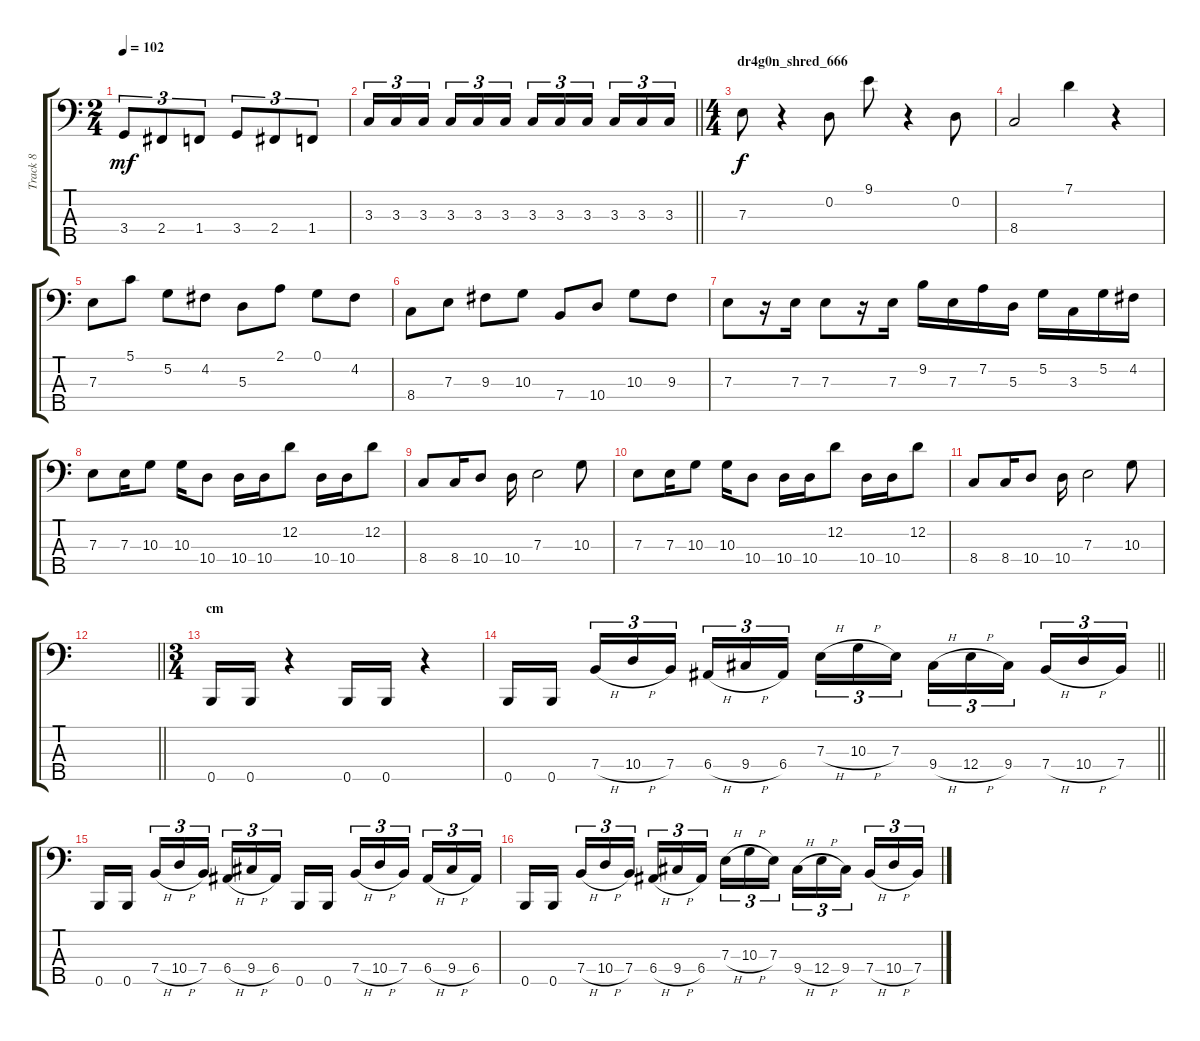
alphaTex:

\track ("Track 8" "Track 8") {instrument electricbassfinger}
\staff {score tabs}
\tuning (G2 D2 A1 E1 B0) {hide}
\ts (2 4)
\tempo 102
\clef f4
\ks c
3.4.8{tu (3 2) dy mf} 2.4.8{tu (3 2)} 1.4.8{tu (3 2)} 3.4.8{tu (3 2)} 2.4.8{tu (3 2)} 1.4.8{tu (3 2)} |
\barLineRight lightlight
3.3.16{tu (3 2)} 3.3.16{tu (3 2)} 3.3.16{tu (3 2) beam splitsecondary} 3.3.16{tu (3 2)} 3.3.16{tu (3 2)} 3.3.16{tu (3 2)} 3.3.16{tu (3 2)} 3.3.16{tu (3 2)} 3.3.16{tu (3 2) beam splitsecondary} 3.3.16{tu (3 2)} 3.3.16{tu (3 2)} 3.3.16{tu (3 2)} |
\ts (4 4)
\section ("" "dr4g0n_shred_666")
7.3.8{dy f} r.4 0.2.8 9.1.8 r.4 0.2.8 |
8.4.2 7.1.4 r.4 |
7.3.8 5.1.8 5.2.8 4.2.8 5.3.8 2.1.8 0.1.8 4.2.8 |
8.4.8 7.3.8 9.3.8 10.3.8 7.4.8 10.4.8 10.3.8 9.3.8 |
7.3.8 r.16 7.3.16 7.3.8 r.16 7.3.16 9.2.16 7.3.16 7.2.16 5.3.16 5.2.16 3.3.16 5.2.16 4.2.16 |
7.3.8 7.3.16 10.3.8 10.3.16 10.4.8 10.4.16 10.4.16 12.2.8 10.4.16 10.4.16 12.2.8 |
8.4.8 8.4.16 10.4.8 10.4.16 7.3.2 10.3.8 |
7.3.8 7.3.16 10.3.8 10.3.16 10.4.8 10.4.16 10.4.16 12.2.8 10.4.16 10.4.16 12.2.8 |
8.4.8 8.4.16 10.4.8 10.4.16 7.3.2 10.3.8 |
\barLineRight lightlight
|
\ts (3 4)
\section ("" "cm")
0.5.16{volume 16} 0.5.16 r.4 0.5.16 0.5.16 r.4 |
\barLineRight lightlight
0.5.16 0.5.16{beam splitsecondary} 7.4{h}.16{tu (3 2)} 10.4{h}.16{tu (3 2)} 7.4.16{tu (3 2)} 6.4{h}.16{tu (3 2)} 9.4{h}.16{tu (3 2)} 6.4.16{tu (3 2) beam splitsecondary} 7.3{h}.16{tu (3 2)} 10.3{h}.16{tu (3 2)} 7.3.16{tu (3 2)} 9.4{h}.16{tu (3 2)} 12.4{h}.16{tu (3 2)} 9.4.16{tu (3 2) beam splitsecondary} 7.4{h}.16{tu (3 2)} 10.4{h}.16{tu (3 2)} 7.4.16{tu (3 2)} |
0.5.16 0.5.16{beam splitsecondary} 7.4{h}.16{tu (3 2)} 10.4{h}.16{tu (3 2)} 7.4.16{tu (3 2)} 6.4{h}.16{tu (3 2)} 9.4{h}.16{tu (3 2)} 6.4.16{tu (3 2) beam splitsecondary} 0.5.16 0.5.16 7.4{h}.16{tu (3 2)} 10.4{h}.16{tu (3 2)} 7.4.16{tu (3 2) beam splitsecondary} 6.4{h}.16{tu (3 2)} 9.4{h}.16{tu (3 2)} 6.4.16{tu (3 2)} |
0.5.16 0.5.16{beam splitsecondary} 7.4{h}.16{tu (3 2)} 10.4{h}.16{tu (3 2)} 7.4.16{tu (3 2)} 6.4{h}.16{tu (3 2)} 9.4{h}.16{tu (3 2)} 6.4.16{tu (3 2) beam splitsecondary} 7.3{h}.16{tu (3 2)} 10.3{h}.16{tu (3 2)} 7.3.16{tu (3 2)} 9.4{h}.16{tu (3 2)} 12.4{h}.16{tu (3 2)} 9.4.16{tu (3 2) beam splitsecondary} 7.4{h}.16{tu (3 2)} 10.4{h}.16{tu (3 2)} 7.4.16{tu (3 2)}
